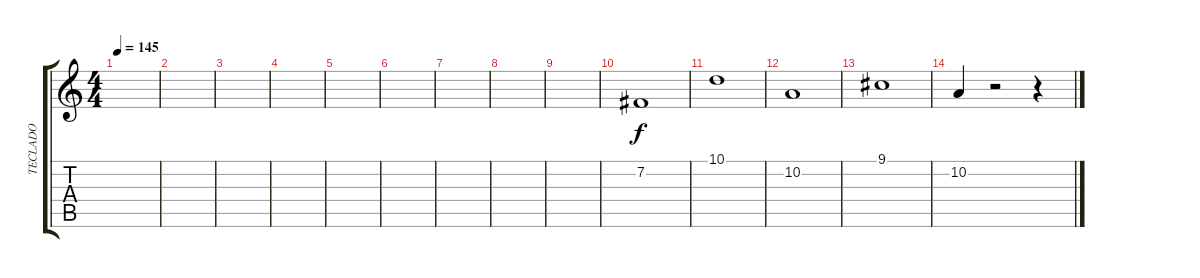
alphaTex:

\track ("TECLADO" "TECLADO") {instrument harmonica}
\staff {score tabs}
\tuning (E4 B3 G3 D3 A2 E2) {hide}
\ts (4 4)
\tempo 145
\clef g2
\ks c
|
|
|
|
|
|
|
|
|
7.2.1 |
10.1.1 |
10.2.1 |
9.1.1 |
10.2.4 r.2 r.4
